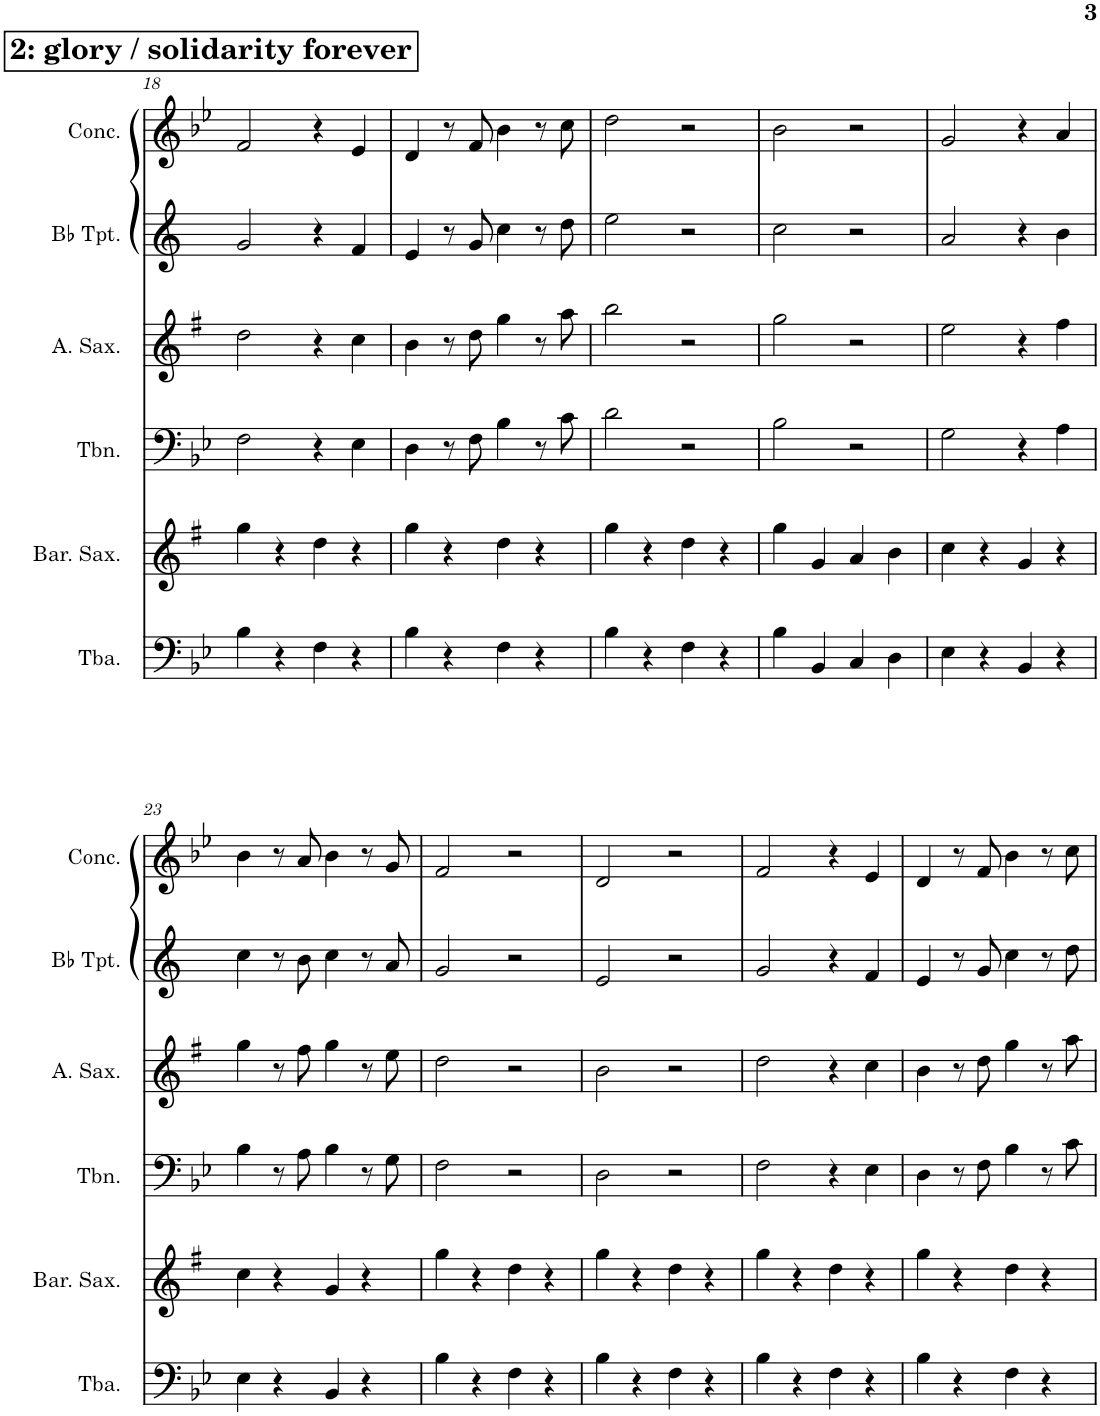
**kern	**kern	**kern	**kern	**kern	**kern
*part6	*part5	*part4	*part3	*part2	*part1
*staff6	*staff5	*staff4	*staff3	*staff2	*staff1
*I"Tuba	*I"Baritone Saxophone	*I"Trombone	*I"Alto Saxophone	*I"Bb Trumpet	*I"Concertina
*I'Tba.	*I'Bar. Sax.	*I'Tbn.	*I'A. Sax.	*I'Bb Tpt.	*I'Conc.
!!LO:PB:g=z
*clefF4	*clefG2	*clefF4	*clefG2	*clefG2	*clefG2
*	*Trd12c21	*	*Trd5c9	*Trd1c2	*
*k[b-e-]	*k[f#]	*k[b-e-]	*k[f#]	*k[]	*k[b-e-]
*M4/4	*M4/4	*M4/4	*M4/4	*M4/4	*M4/4
!!LO:REH:place=s1:a:B:cj:fs=14:t=2&colon; glory / solidarity forever
=18	=18	=18	=18	=18	=18
4B-\	4gg\	2F\	2dd\	2g/	2f/
4r	4r	.	.	.	.
4F\	4dd\	4r	4r	4r	4r
4r	4r	4E-\	4cc\	4f/	4e-/
=19	=19	=19	=19	=19	=19
4B-\	4gg\	4D\	4b\	4e/	4d/
4r	4r	8r	8r	8r	8r
.	.	8F\	8dd\	8g/	8f/
4F\	4dd\	4B-\	4gg\	4cc\	4b-\
4r	4r	8r	8r	8r	8r
.	.	8c\	8aa\	8dd\	8cc\
=20	=20	=20	=20	=20	=20
4B-\	4gg\	2d\	2bb\	2ee\	2dd\
4r	4r	.	.	.	.
4F\	4dd\	2r	2r	2r	2r
4r	4r	.	.	.	.
=21	=21	=21	=21	=21	=21
4B-\	4gg\	2B-\	2gg\	2cc\	2b-\
4BB-/	4g/	.	.	.	.
4C/	4a/	2r	2r	2r	2r
4D\	4b\	.	.	.	.
=22	=22	=22	=22	=22	=22
4E-\	4cc\	2G\	2ee\	2a/	2g/
4r	4r	.	.	.	.
4BB-/	4g/	4r	4r	4r	4r
4r	4r	4A\	4ff#\	4b\	4a/
!!LO:LB:g=z
=23	=23	=23	=23	=23	=23
4E-\	4cc\	4B-\	4gg\	4cc\	4b-\
4r	4r	8r	8r	8r	8r
.	.	8A\	8ff#\	8b\	8a/
4BB-/	4g/	4B-\	4gg\	4cc\	4b-\
4r	4r	8r	8r	8r	8r
.	.	8G\	8ee\	8a/	8g/
=24	=24	=24	=24	=24	=24
4B-\	4gg\	2F\	2dd\	2g/	2f/
4r	4r	.	.	.	.
4F\	4dd\	2r	2r	2r	2r
4r	4r	.	.	.	.
=25	=25	=25	=25	=25	=25
4B-\	4gg\	2D\	2b\	2e/	2d/
4r	4r	.	.	.	.
4F\	4dd\	2r	2r	2r	2r
4r	4r	.	.	.	.
=26	=26	=26	=26	=26	=26
4B-\	4gg\	2F\	2dd\	2g/	2f/
4r	4r	.	.	.	.
4F\	4dd\	4r	4r	4r	4r
4r	4r	4E-\	4cc\	4f/	4e-/
=27	=27	=27	=27	=27	=27
4B-\	4gg\	4D\	4b\	4e/	4d/
4r	4r	8r	8r	8r	8r
.	.	8F\	8dd\	8g/	8f/
4F\	4dd\	4B-\	4gg\	4cc\	4b-\
4r	4r	8r	8r	8r	8r
.	.	8c\	8aa\	8dd\	8cc\
=	=	=	=	=	=
*-	*-	*-	*-	*-	*-
